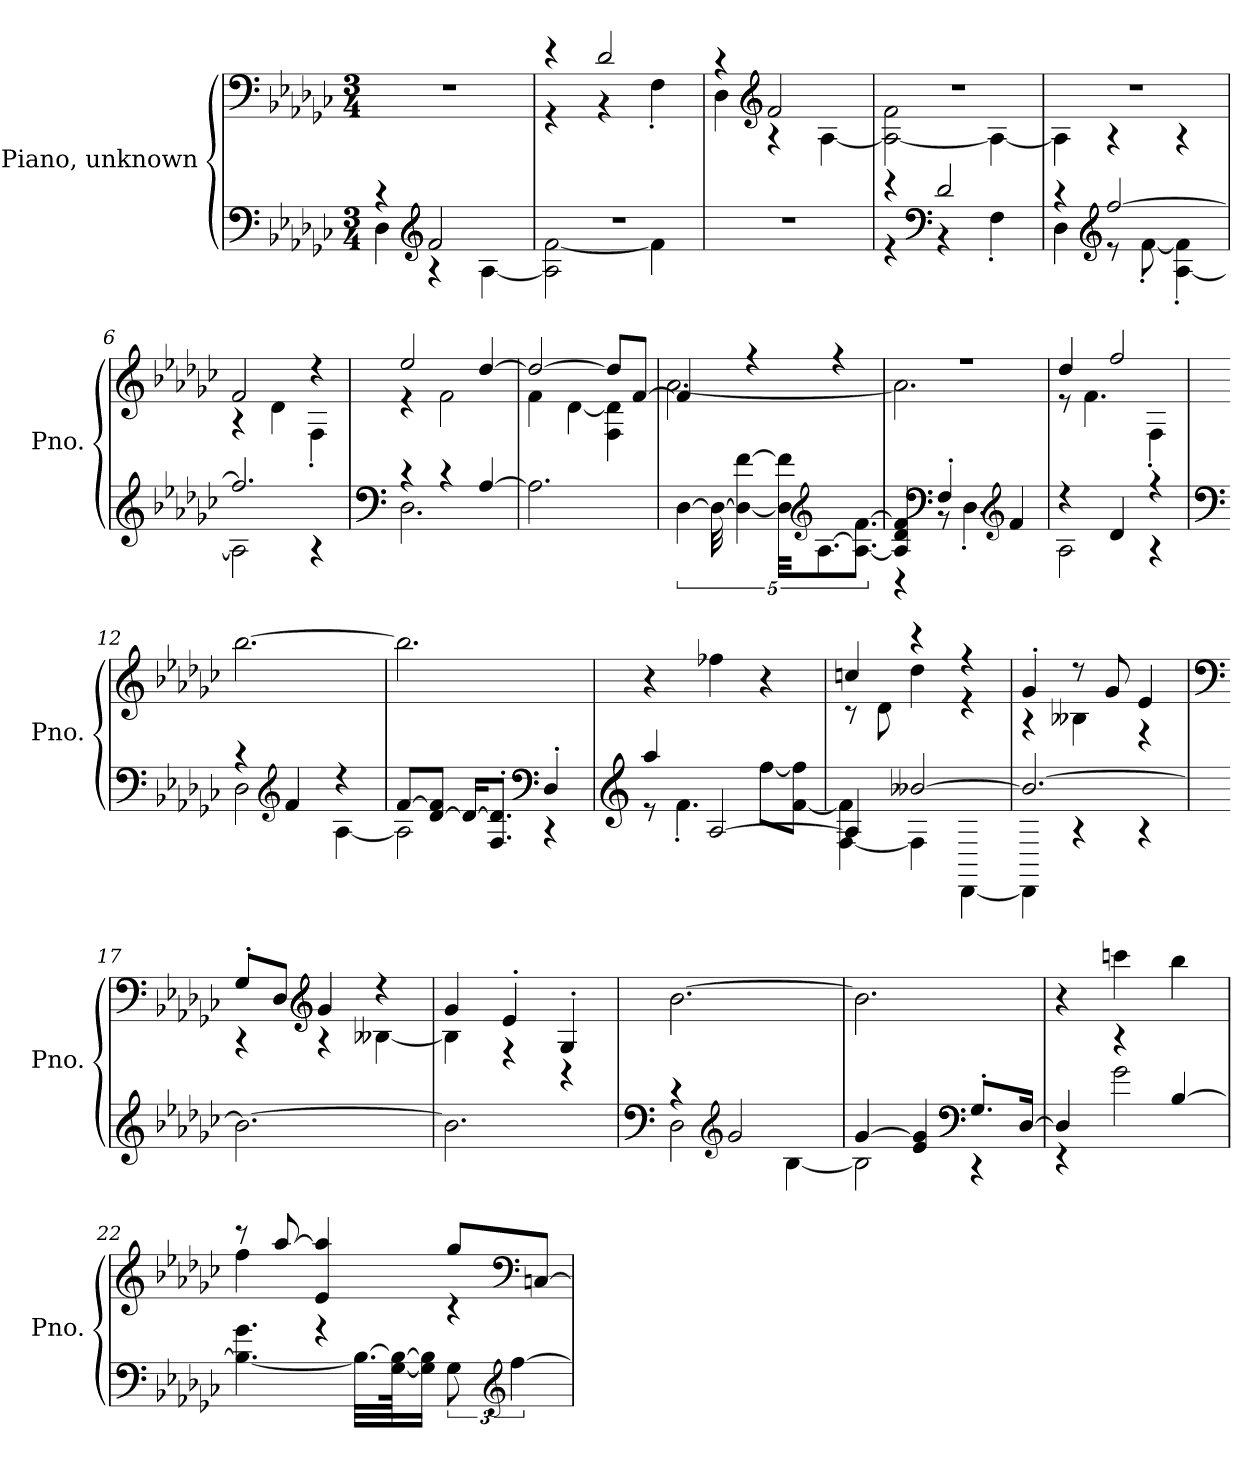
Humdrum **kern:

**kern	**kern
*part1	*part1
*staff2	*staff1
*I"Piano, unknown	*
*I'Pno.	*
*clefF4	*clefF4
*k[b-e-a-d-g-c-]	*k[b-e-a-d-g-c-]
*M3/4	*M3/4
*MM159	*MM159
=1	=1
*^	*
4r	4D-\	2.r
*clefG2	*	*
2f/	4r	.
.	[4A-\	.
=2	=2	=2
*	*	*^
2.r	2A-\] [2f\	4r	4r
.	.	2d-/	4r
.	4f\]	.	4F'\
*v	*v	*	*
=3	=3	=3
2.r	4r	4D-\
*	*clefG2	*
.	2f/	4r
.	.	[4A-\
=4	=4	=4
*^	*	*
4r	4r	2.r	2A-\_ 2f\
*clefF4	*	*	*
2d-/	4r	.	.
.	4F'\	.	4A-\_
=5	=5	=5	=5
4r	4D-\	2.r	4A-\]
*clefG2	*	*	*
[2ff/	8r	.	4r
.	[8f'\	.	.
.	[4A-\' 4f\]'	.	4r
=6	=6	=6	=6
2.ff/]	2A-\]	2f/	4r
.	.	.	4d-\
.	4r	4r	4F'\
=7	=7	=7	=7
*clefF4	*	*	*
4r	2.D-\	2ee-/	4r
4r	.	.	2f\
[4A-/	.	[4dd-/	.
*v	*v	*	*
!!LO:LB:g=z	!!
=8	=8	=8
2.A-\]	2dd-/_	4f\
.	.	[4d-\
.	8dd-/L]	4F\ 4d-\]
.	[8f/J	.
=9	=9	=9
[5D-\	4f/]	[2.a-\
40D-\_	.	.
5D-\_ [5f\	.	.
.	4r	.
40D-\] 40f\]KKL	.	.
*clefG2	*	*
[10.A-\	.	.
.	4r	.
10.A-\_ [10.f\J	.	.
=10	=10	=10
*^	*	*
4A-/] 4d-/ 4f/]	4r	2.r	2.a-\]
*clefF4	*	*	*
4F'/	8r	.	.
.	4.D-'\	.	.
*clefG2	*	*	*
4f/	.	.	.
=11	=11	=11	=11
4r	2A-\	4dd-/	8r
.	.	.	4.f\
4d-/	.	2ff/	.
4r	4r	.	4F'\
*	*	*v	*v
=12	=12	=12
*clefF4	*	*
4r	2D-\	[2.bb-\
*clefG2	*	*
4f/	.	.
4r	[4A-\	.
!!LO:LB:g=z
=13	=13	=13
[8f/L	2A-\]	2.bb-\]
[8d-/ 8f/]J	.	.
16d-/KL_	.	.
8.F/' 8.d-/]'J	.	.
*clefF4	*	*
4D-'/	4r	.
=14	=14	=14
*clefG2	*	*
4aa-/	8r	4r
.	4.f'\	.
[2A-/	.	4ff-X\
.	[8ff\L	4r
.	[8f\ 8ff\]J	.
=15	=15	=15
*	*	*^
4A-/]	[4F\ 4f\]	4ccn/	8r
.	.	.	8d-\
[2b--X/	4F\]	4r	4dd-\
.	[4DD-\	4r	4r
=16	=16	=16	=16
2.b--/_	4DD-\]	4g-'/	4r
.	4r	8r	4B--X\
.	.	8g-/	.
.	4r	4e-/	4r
*v	*v	*	*
=17	=17	=17
*	*clefF4	*
2.b--\_	8G-'/L	4r
.	8D-/J	.
*	*clefG2	*
.	4g-/	4r
.	4r	[4B--X\
!!LO:LB:g=z	!!
=18	=18	=18
2.b--\]	4g-/	4B--\]
.	4e-'/	4r
.	4G-'/	4r
*	*v	*v
=19	=19
*clefF4	*
*^	*
4r	2D-\	[2.b-\
*clefG2	*	*
2g-/	.	.
.	[4B-\	.
=20	=20	=20
[4g-/	2B-\]	2.b-\]
4e-/ 4g-/]	.	.
*clefF4	*	*
8.G-'/L	4r	.
[16D-/Jk	.	.
=21	=21	=21
4D-/]	4r	4r
4r	2g-\	4cccn\
[4B-/	.	4bb-\
*v	*v	*
=22	=22
*	*^
4.B-\_ 4.g-\	8r	4ff\
.	[8aa-/	.
.	4e-/ 4aa-/]	4r
32.B-\LLL_	.	.
[64G-\ 64B-\_JK	.	.
16G-\] 16B-\]JJ	.	.
12G-\	8gg-/L	4r
*clefG2	*	*
[6ff\	.	.
*	*clefF4	*
.	[8Cn/J	.
*	*v	*v
=	=
*-	*-
